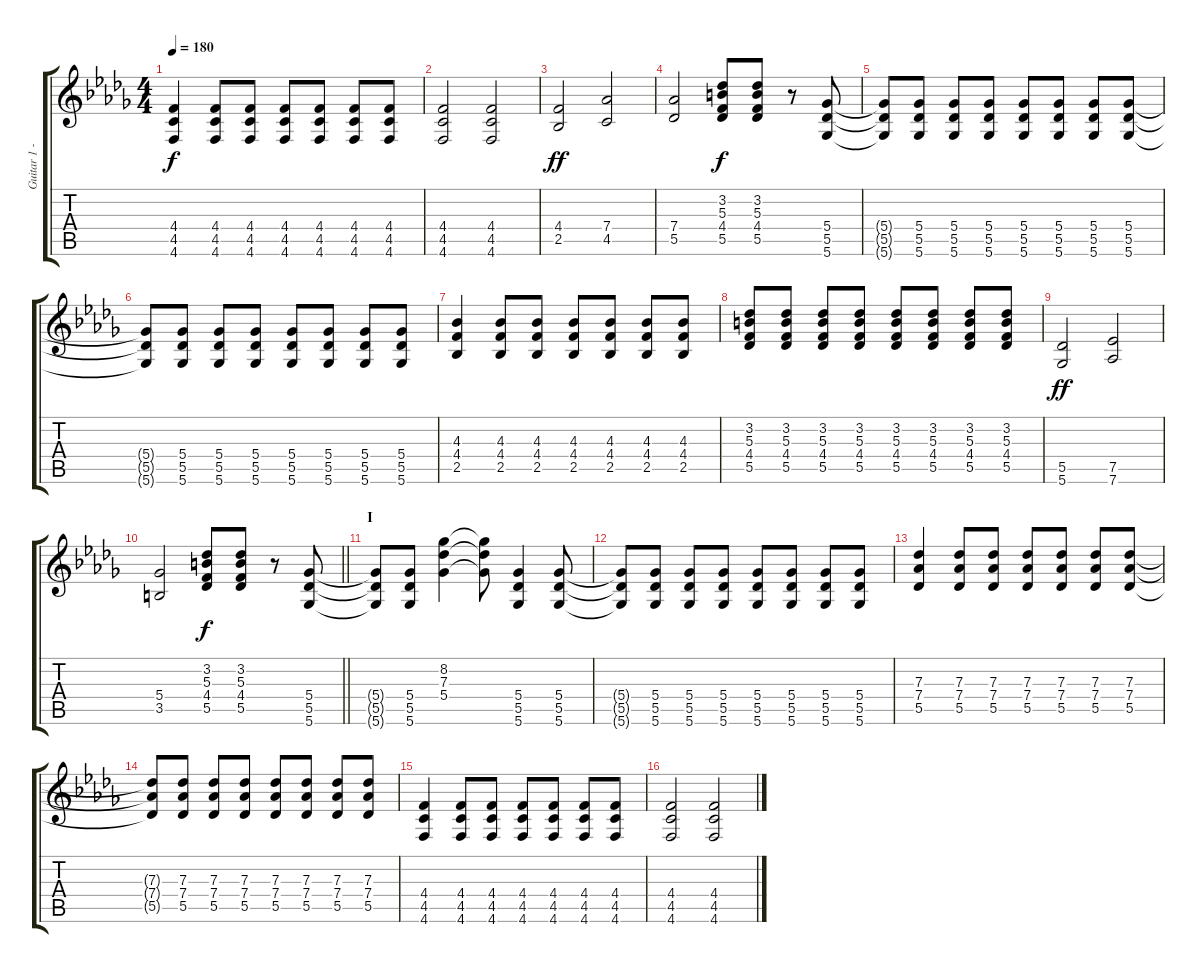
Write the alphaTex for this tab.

\track ("Guitar 1 - Hiroshi" "Guitar 1 -") {instrument distortionguitar}
\staff {score tabs}
\tuning (Eb4 Bb3 Gb3 Db3 Ab2 Db2) {hide}
\ts (4 4)
\tempo 180
\clef g2
\ks db
(4.4 4.5 4.6).4{dy f} (4.4 4.5 4.6).8 (4.4 4.5 4.6).8 (4.4 4.5 4.6).8 (4.4 4.5 4.6).8 (4.4 4.5 4.6).8 (4.4 4.5 4.6).8 |
(4.4 4.5 4.6).2 (4.4 4.5 4.6).2 |
(4.4 2.5).2{dy ff} (7.4 4.5).2 |
(7.4 5.5).2 (3.2 5.3 4.4 5.5).8{dy f} (3.2 5.3 4.4 5.5).8 r.8 (5.4 5.5 5.6).8 |
(5.4{t} 5.5{t} 5.6{t}).8 (5.4 5.5 5.6).8 (5.4 5.5 5.6).8 (5.4 5.5 5.6).8 (5.4 5.5 5.6).8 (5.4 5.5 5.6).8 (5.4 5.5 5.6).8 (5.4 5.5 5.6).8 |
(5.4{t} 5.5{t} 5.6{t}).8 (5.4 5.5 5.6).8 (5.4 5.5 5.6).8 (5.4 5.5 5.6).8 (5.4 5.5 5.6).8 (5.4 5.5 5.6).8 (5.4 5.5 5.6).8 (5.4 5.5 5.6).8 |
(4.3 4.4 2.5).4 (4.3 4.4 2.5).8 (4.3 4.4 2.5).8 (4.3 4.4 2.5).8 (4.3 4.4 2.5).8 (4.3 4.4 2.5).8 (4.3 4.4 2.5).8 |
(3.2 5.3 4.4 5.5).8 (3.2 5.3 4.4 5.5).8 (3.2 5.3 4.4 5.5).8 (3.2 5.3 4.4 5.5).8 (3.2 5.3 4.4 5.5).8 (3.2 5.3 4.4 5.5).8 (3.2 5.3 4.4 5.5).8 (3.2 5.3 4.4 5.5).8 |
(5.5 5.6).2{dy ff} (7.5 7.6).2 |
\barLineRight lightlight
(5.4 3.5).2 (3.2 5.3 4.4 5.5).8{dy f} (3.2 5.3 4.4 5.5).8 r.8 (5.4 5.5 5.6).8 |
\section ("" "I")
(5.4{t} 5.5{t} 5.6{t}).8 (5.4 5.5 5.6).8 (8.2 7.3 5.4).4 (8.2{t} 7.3{t} 5.4{t}).8 (5.4 5.5 5.6).4 (5.4 5.5 5.6).8 |
(5.4{t} 5.5{t} 5.6{t}).8 (5.4 5.5 5.6).8 (5.4 5.5 5.6).8 (5.4 5.5 5.6).8 (5.4 5.5 5.6).8 (5.4 5.5 5.6).8 (5.4 5.5 5.6).8 (5.4 5.5 5.6).8 |
(7.3 7.4 5.5).4 (7.3 7.4 5.5).8 (7.3 7.4 5.5).8 (7.3 7.4 5.5).8 (7.3 7.4 5.5).8 (7.3 7.4 5.5).8 (7.3 7.4 5.5).8 |
(7.3{t} 7.4{t} 5.5{t}).8 (7.3 7.4 5.5).8 (7.3 7.4 5.5).8 (7.3 7.4 5.5).8 (7.3 7.4 5.5).8 (7.3 7.4 5.5).8 (7.3 7.4 5.5).8 (7.3 7.4 5.5).8 |
(4.4 4.5 4.6).4 (4.4 4.5 4.6).8 (4.4 4.5 4.6).8 (4.4 4.5 4.6).8 (4.4 4.5 4.6).8 (4.4 4.5 4.6).8 (4.4 4.5 4.6).8 |
(4.4 4.5 4.6).2 (4.4 4.5 4.6).2
